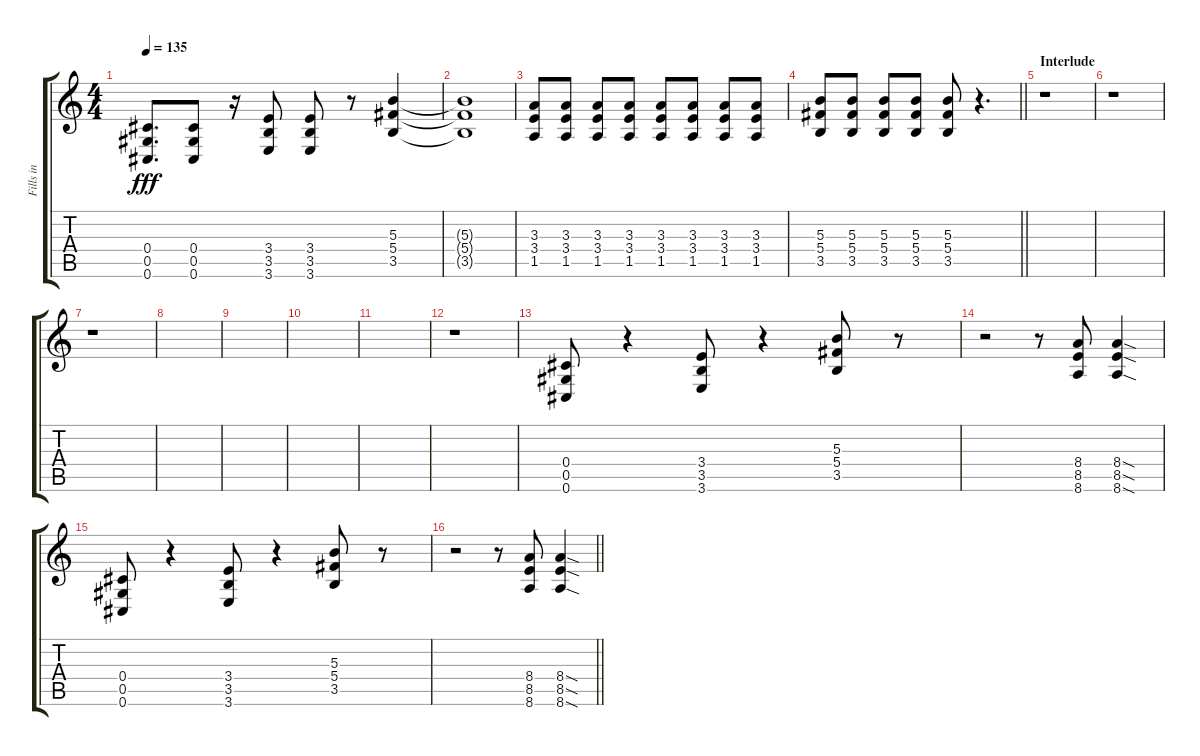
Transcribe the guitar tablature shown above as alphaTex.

\track ("Fills in" "Fills in") {instrument distortionguitar}
\staff {score tabs}
\tuning (Eb4 Bb3 Gb3 Db3 Ab2 Db2) {hide}
\ts (4 4)
\tempo 135
\clef g2
\ks c
(0.4 0.5 0.6).8{d dy fff} (0.4 0.5 0.6).8 r.16 (3.4 3.5 3.6).8 (3.4 3.5 3.6).8 r.8 (5.3 5.4 3.5).4 |
(5.3{t} 5.4{t} 3.5{t}).1 |
(3.3 3.4 1.5).8 (3.3 3.4 1.5).8 (3.3 3.4 1.5).8 (3.3 3.4 1.5).8 (3.3 3.4 1.5).8 (3.3 3.4 1.5).8 (3.3 3.4 1.5).8 (3.3 3.4 1.5).8 |
\barLineRight lightlight
(5.3 5.4 3.5).8 (5.3 5.4 3.5).8 (5.3 5.4 3.5).8 (5.3 5.4 3.5).8 (5.3 5.4 3.5).8 r.4{d} |
\section ("" "Interlude")
r.1 |
r.1 |
r.1 |
|
|
|
|
r.1 |
(0.4 0.5 0.6).8 r.4 (3.4 3.5 3.6).8 r.4 (5.3 5.4 3.5).8 r.8 |
r.2 r.8 (8.4 8.5 8.6).8 (8.4{sod} 8.5{sod} 8.6{sod}).4 |
(0.4 0.5 0.6).8 r.4 (3.4 3.5 3.6).8 r.4 (5.3 5.4 3.5).8 r.8 |
\barLineRight lightlight
r.2 r.8 (8.4 8.5 8.6).8 (8.4{sod} 8.5{sod} 8.6{sod}).4
